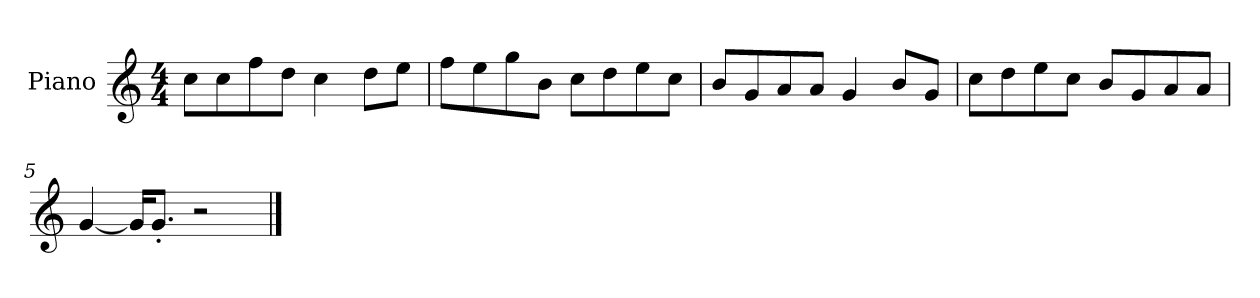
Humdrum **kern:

**kern
*part1
*staff1
*I"Piano
*I'P-no
*clefG2
*k[]
*M4/4
*MM90
=1
8cc\L
8cc\
8ff\
8dd\J
4cc\
8dd\L
8ee\J
=2
8ff\L
8ee\
8gg\
8b\J
8cc\L
8dd\
8ee\
8cc\J
=3
8b/L
8g/
8a/
8a/J
4g/
8b/L
8g/J
=4
8cc\L
8dd\
8ee\
8cc\J
8b/L
8g/
8a/
8a/J
=5
[4g/
16g/KL]
8.g'/J
2r
==
*-
